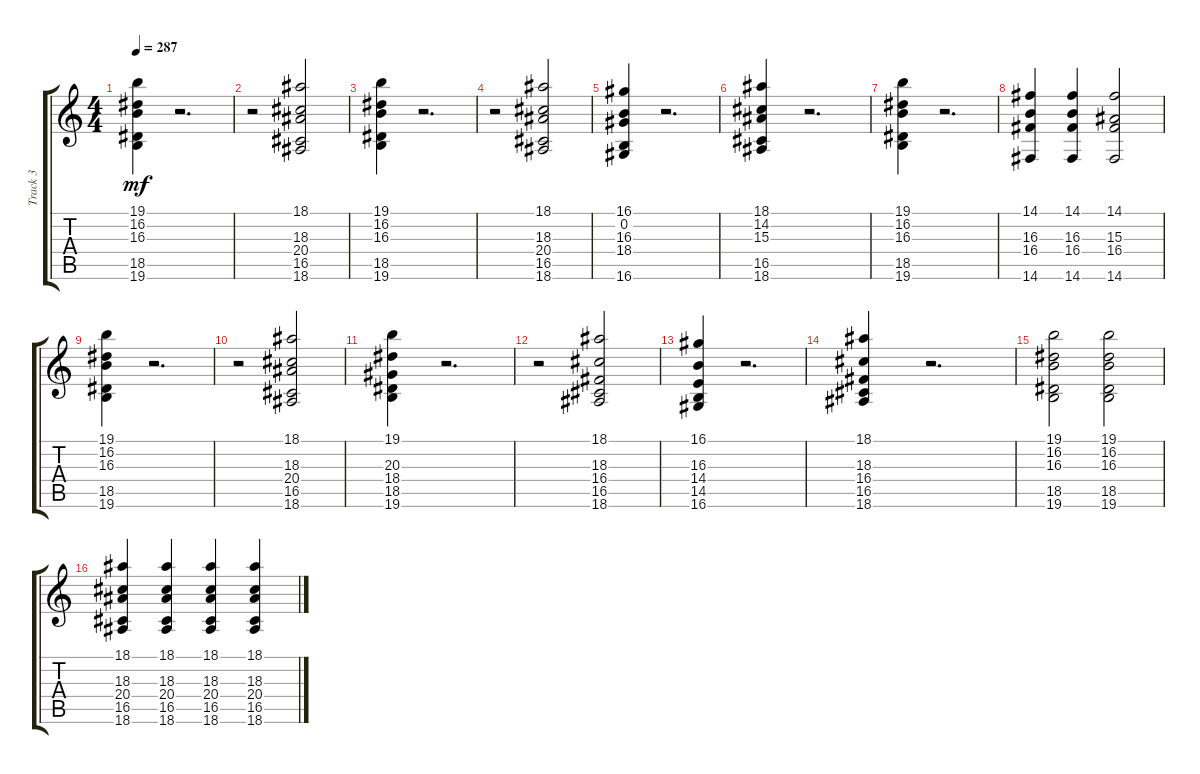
\track ("Track 3" "Track 3") {instrument acousticgrandpiano}
\staff {score tabs}
\tuning (E4 B3 G3 D3 A2 E2) {hide}
\ts (4 4)
\tempo 287
\clef g2
\ks c
(19.1 16.2 16.3 18.5 19.6).4{dy mf} r.2{d} |
r.2 (18.1 18.3 20.4 16.5 18.6).2 |
(19.1 16.2 16.3 18.5 19.6).4 r.2{d} |
r.2 (18.1 18.3 20.4 16.5 18.6).2 |
(16.1 0.2 16.3 18.4 16.6).4 r.2{d} |
(18.1 14.2 15.3 16.5 18.6).4 r.2{d} |
(19.1 16.2 16.3 18.5 19.6).4 r.2{d} |
(14.1 16.3 16.4 14.6).4 (14.1 16.3 16.4 14.6).4 (14.1 15.3 16.4 14.6).2 |
(19.1 16.2 16.3 18.5 19.6).4 r.2{d} |
r.2 (18.1 18.3 20.4 16.5 18.6).2 |
(19.1 20.3 18.4 18.5 19.6).4 r.2{d} |
r.2 (18.1 18.3 16.4 16.5 18.6).2 |
(16.1 16.3 14.4 14.5 16.6).4 r.2{d} |
(18.1 18.3 16.4 16.5 18.6).4 r.2{d} |
(19.1 16.2 16.3 18.5 19.6).2 (19.1 16.2 16.3 18.5 19.6).2 |
(18.1 18.3 20.4 16.5 18.6).4 (18.1 18.3 20.4 16.5 18.6).4 (18.1 18.3 20.4 16.5 18.6).4 (18.1 18.3 20.4 16.5 18.6).4
